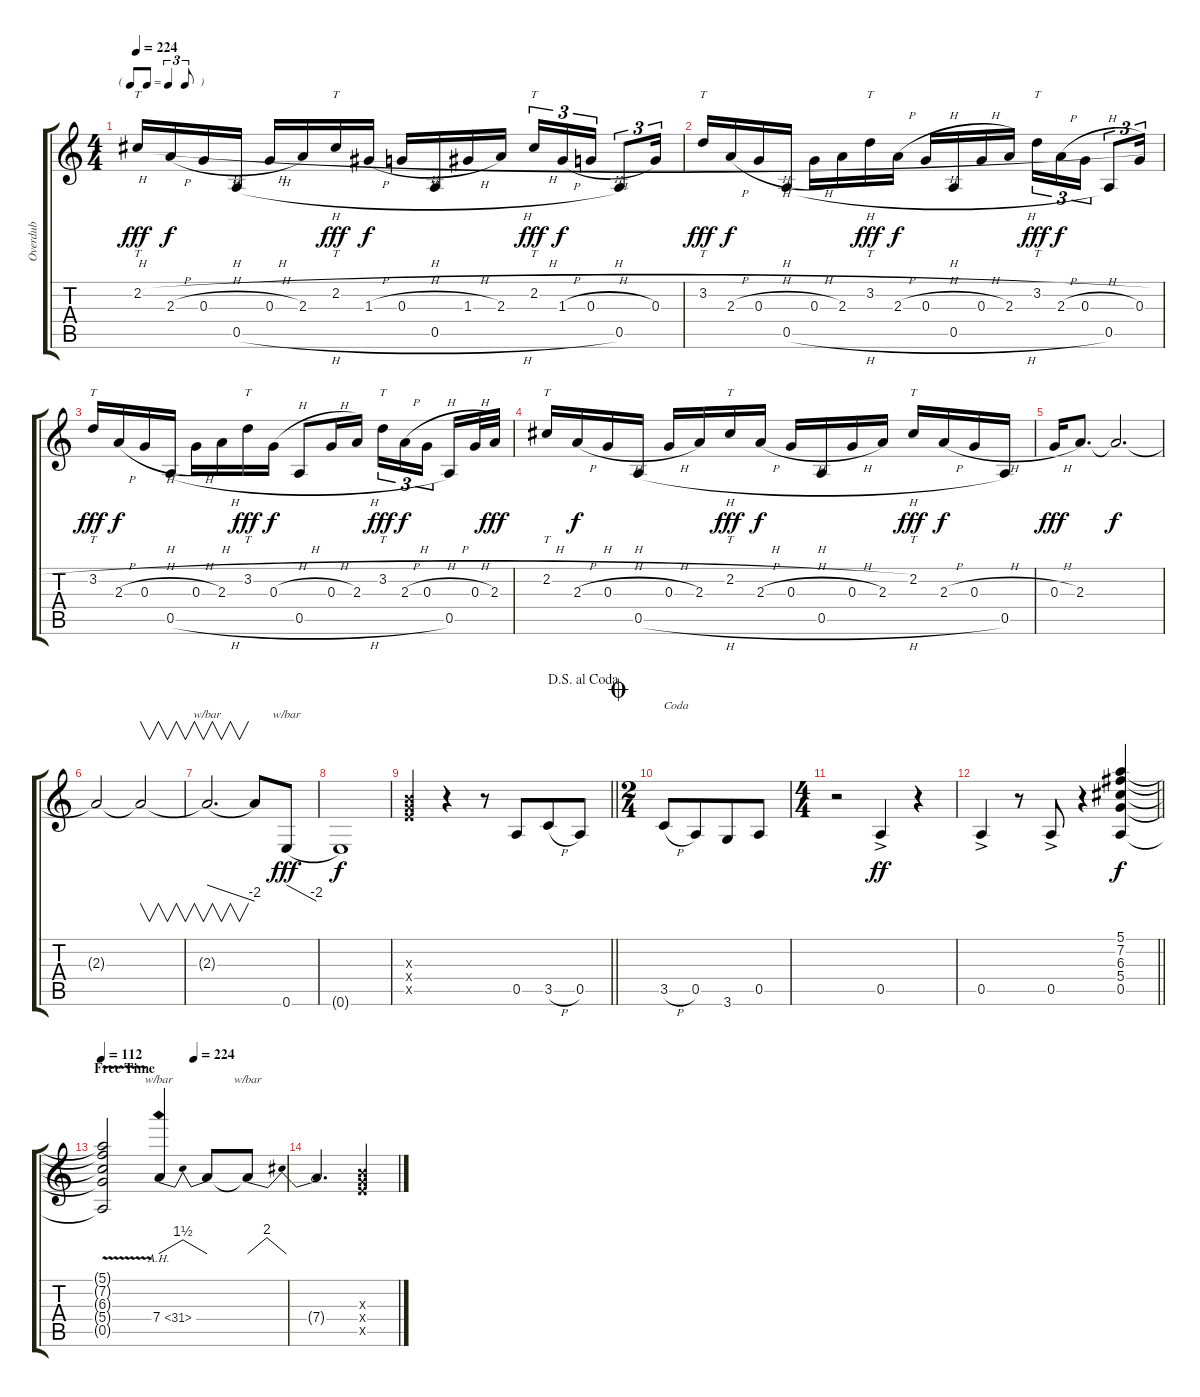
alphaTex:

\track ("Overdub" "Overdub") {instrument overdrivenguitar}
\staff {score tabs}
\tuning (E4 B3 G3 D3 A2 E2) {hide}
\ts (4 4)
\tf triplet8th
\tempo 224
\clef g2
\ks c
2.2{h}.16{tt dy fff} 2.3{h}.16{dy f} 0.3{h}.16 0.5{h}.16 0.3{h}.16 2.3.16 2.2{h}.16{tt dy fff} 1.3{h}.16{dy f} 0.3{h}.16 0.5{h}.16 1.3{h}.16 2.3.16 2.2{h}.16{tt tu (3 2) dy fff} 1.3{h}.16{tu (3 2) dy f} 0.3{h}.16{tu (3 2)} 0.5.8{tu (3 2)} 0.3.16{tu (3 2)} |
3.2{h}.16{tt dy fff} 2.3{h}.16{dy f} 0.3{h}.16 0.5{h}.16 0.3{h}.16 2.3.16 3.2{h}.16{tt dy fff} 2.3{h}.16{dy f} 0.3{h}.16 0.5{h}.16 0.3{h}.16 2.3.16 3.2{h}.16{tt tu (3 2) dy fff} 2.3{h}.16{tu (3 2) dy f} 0.3{h}.16{tu (3 2)} 0.5.8{tu (3 2)} 0.3.16{tu (3 2)} |
3.2{h}.16{tt dy fff} 2.3{h}.16{dy f} 0.3{h}.16 0.5{h}.16 0.3{h}.16 2.3.16 3.2{h}.16{tt dy fff} 0.3{h}.16{dy f} 0.5{h}.8 0.3{h}.16 2.3.16 3.2{h}.16{tt tu (3 2) dy fff} 2.3{h}.16{tu (3 2) dy f} 0.3{h}.16{tu (3 2) beam splitsecondary} 0.5.16 0.3{h}.32 2.3.32{dy fff} |
2.2{h}.16{tt} 2.3{h}.16{dy f} 0.3{h}.16 0.5{h}.16 0.3{h}.16 2.3.16 2.2{h}.16{tt dy fff} 2.3{h}.16{dy f} 0.3{h}.16 0.5{h}.16 0.3{h}.16 2.3.16 2.2.16{tt dy fff} 2.3{h}.16{dy f} 0.3{h}.16 0.5.16 |
0.3{h}.16{dy fff} 2.3.8{d} 2.3{t}.2{d dy f} |
2.3{t}.2 2.3{t}.2{v} |
2.3{t}.2{v d tbe (dive default 0 0 60 -8)} 2.3{t}.8 0.6.8{tbe (dive default 0 0 60 -8) dy fff} |
0.6{t}.1{dy f} |
\jump dalsegnoalcoda
\barLineRight lightlight
(4.3{x} 5.4{x} 7.5{x}).4 r.4 r.8 0.5.8{beam merge} 3.5{h}.8 0.5.8 |
\ts (2 4)
\jump coda
3.5{h}.8{txt "Coda"} 0.5.8{beam merge} 3.6.8 0.5.8 |
\ts (4 4)
r.2 0.5{ac}.4{dy ff} r.4 |
\barLineRight lightlight
0.5{ac}.4 r.8 0.5{ac}.8 r.4 (5.1 7.2 6.3 5.4 0.5).4{dy f} |
\section ("" "Free Time")
\tempo 112
\tempo (224 0.5)
(5.1{v t} 7.2{v t} 6.3{v t} 5.4{v t} 0.5{v t}).2 7.4{ah 24}.4{tbe (dip default 0 0 40 6 60 0)} 7.4{t}.8 7.4{t}.8{tbe (dip default 0 0 10 8 60 0)} |
7.4{t}.2{d} (4.3{x} 5.4{x} 7.5{x}).4
